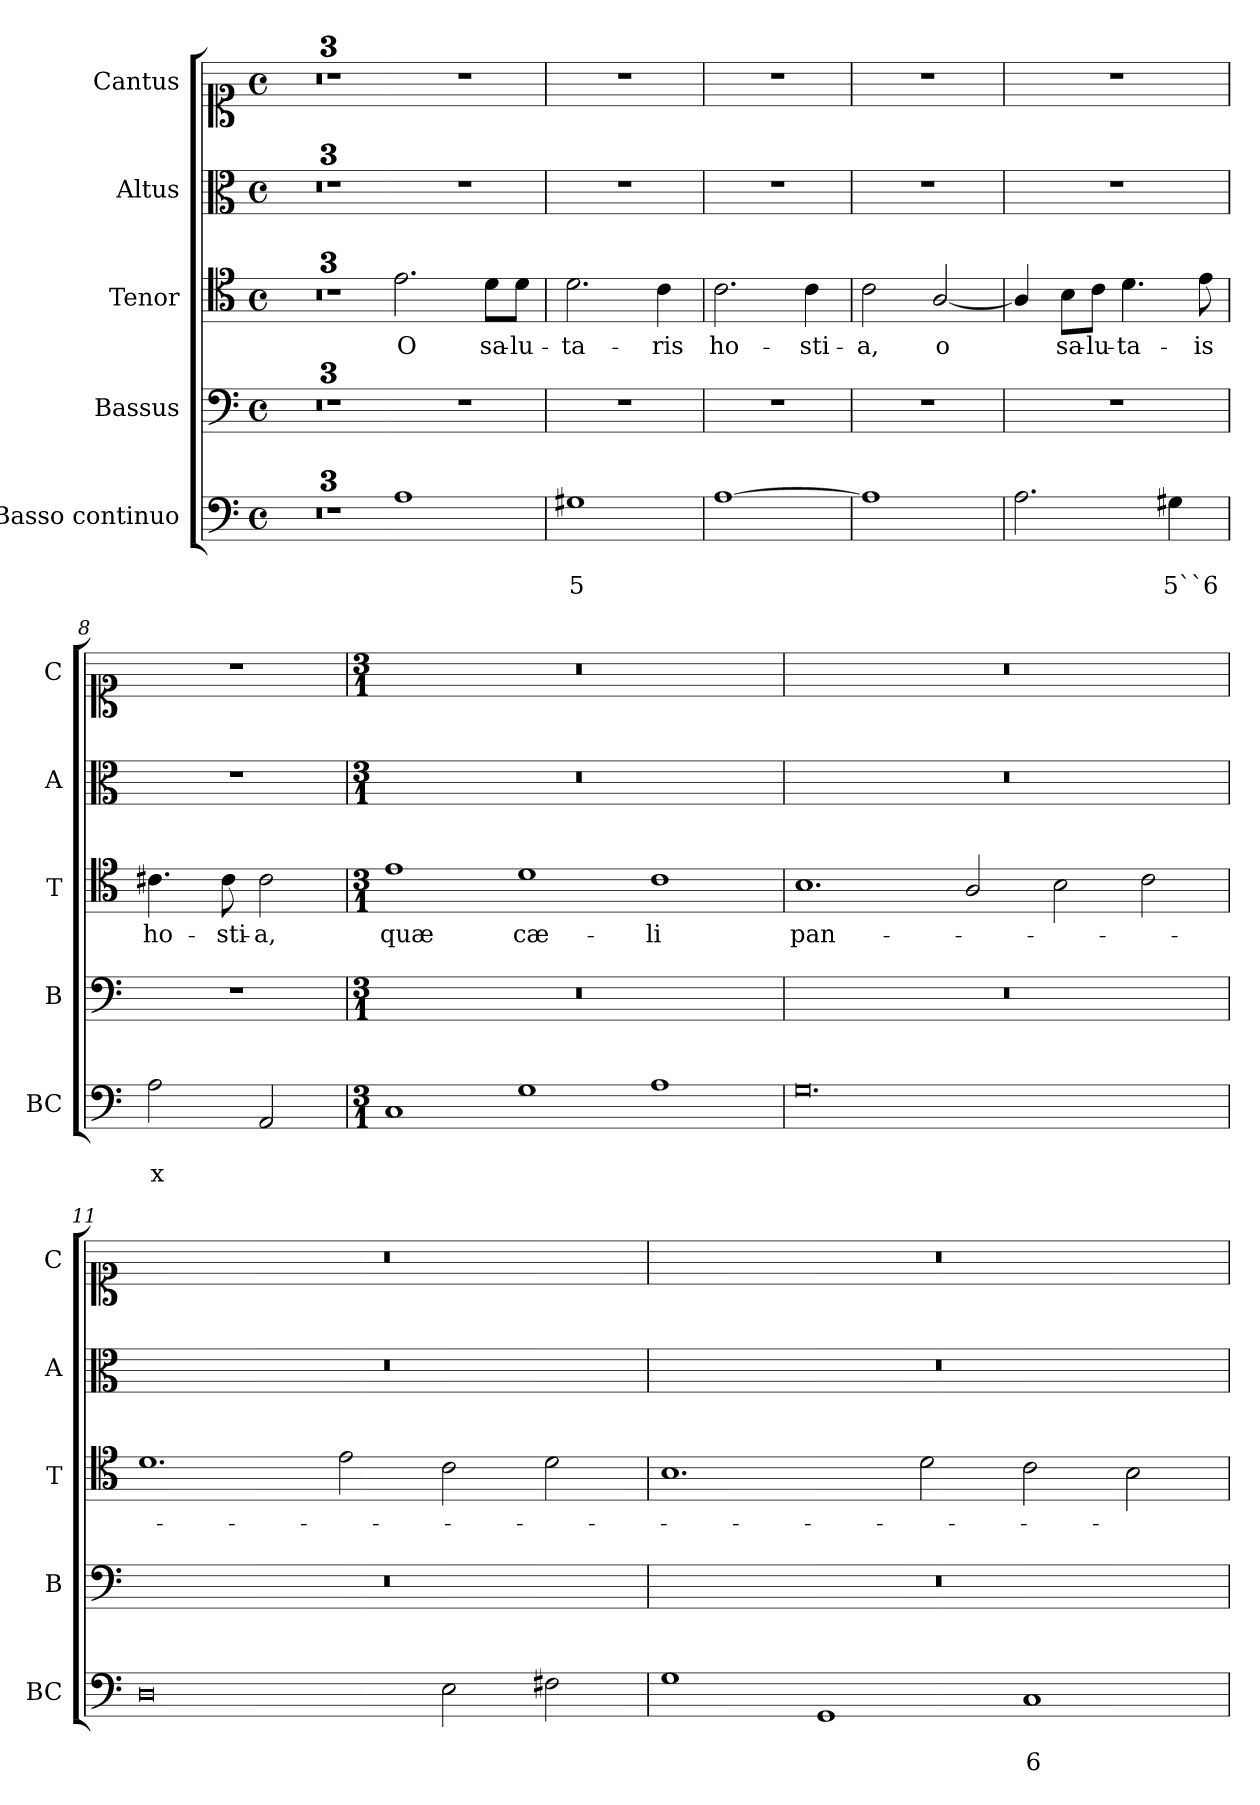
**kern	**text	**text	**kern	**kern	**text	**kern	**kern
*part5	*part5	*part5	*part4	*part3	*part3	*part2	*part1
*staff5	*staff5	*staff5	*staff4	*staff3	*staff3	*staff2	*staff1
*I"Basso continuo	*	*	*I"Bassus	*I"Tenor	*	*I"Altus	*I"Cantus
*I'BC	*	*	*I'B	*I'T	*	*I'A	*I'C
*clefF4	*	*	*clefF4	*clefC4	*	*clefC3	*clefC1
*k[]	*	*	*k[]	*k[]	*	*k[]	*k[]
*C:	*	*	*C:	*C:	*	*C:	*C:
*M4/4	*	*	*M4/4	*M4/4	*	*M4/4	*M4/4
*met(c)	*	*	*met(c)	*met(c)	*	*met(c)	*met(c)
=1	=1	=1	=1	=1	=1	=1	=1
1ryy	.	.	1ryy	1ryy	.	1ryy	1ryy
=2	=2	=2	=2	=2	=2	=2	=2
1r	.	.	1r	1r	.	1r	1r
=3	=3	=3	=3	=3	=3	=3	=3
*	*	*	*	*clefGv2	*	*clefG2	*clefG2
1ryy	.	.	1ryy	1ryy	.	1ryy	1ryy
=3X1-	=3X1-	=3X1-	=3X1-	=3X1-	=3X1-	=3X1-	=3X1-
!	!	!	!	!	!LO:LY:b	!	!
1A	.	.	1r	2.e\	O	1r	1r
!	!	!	!	!	!LO:LY:b	!	!
.	.	.	.	8d\L	sa-	.	.
!	!	!	!	!	!LO:LY:b	!	!
.	.	.	.	8d\J	-lu-	.	.
=4	=4	=4	=4	=4	=4	=4	=4
!	!	!LO:LY:b	!	!	!LO:LY:b	!	!
1G#X	.	5	1r	2.d\	-ta-	1r	1r
!	!	!	!	!	!LO:LY:b	!	!
.	.	.	.	4c\	-ris	.	.
=5	=5	=5	=5	=5	=5	=5	=5
!	!	!	!	!	!LO:LY:b	!	!
[1A	.	.	1r	2.c\	ho-	1r	1r
!	!	!	!	!	!LO:LY:b	!	!
.	.	.	.	4c\	-sti-	.	.
=6	=6	=6	=6	=6	=6	=6	=6
!	!	!	!	!	!LO:LY:b	!	!
1A]	.	.	1r	2c\	-a,	1r	1r
!	!	!	!	!	!LO:LY:b	!	!
.	.	.	.	[2A/	o	.	.
=7	=7	=7	=7	=7	=7	=7	=7
2.A\	.	.	1r	4A/]	.	1r	1r
!	!	!	!	!	!LO:LY:b	!	!
.	.	.	.	8B\L	sa-	.	.
!	!	!	!	!	!LO:LY:b	!	!
.	.	.	.	8c\J	-lu-	.	.
!	!	!	!	!	!LO:LY:b	!	!
.	.	.	.	4.d\	-ta-	.	.
!	!	!LO:LY:b	!	!	!	!	!
4G#X\	.	5``6	.	.	.	.	.
!	!	!	!	!	!LO:LY:b	!	!
.	.	.	.	8e\	-is	.	.
=8	=8	=8	=8	=8	=8	=8	=8
!	!	!LO:LY:b	!	!	!LO:LY:b	!	!
2A\	.	x	1r	4.c#X\	ho-	1r	1r
!	!	!	!	!	!LO:LY:b	!	!
.	.	.	.	8c#\	-sti-	.	.
!	!	!	!	!	!LO:LY:b	!	!
2AA/	.	.	.	2c#\	-a,	.	.
!!LO:LB:g=z
=9	=9	=9	=9	=9	=9	=9	=9
*M3/1	*	*	*M3/1	*M3/1	*	*M3/1	*M3/1
!	!	!	!	!	!LO:LY:b	!	!
1C	.	.	0.r	1e	quæ	0.r	0.r
!	!	!	!	!	!LO:LY:b	!	!
1G	.	.	.	1d	cæ-	.	.
!	!	!	!	!	!LO:LY:b	!	!
1A	.	.	.	1c	-li	.	.
=10	=10	=10	=10	=10	=10	=10	=10
!	!	!	!	!	!LO:LY:b	!	!
0.G	.	.	0.r	1.B	pan-	0.r	0.r
.	.	.	.	2A/	.	.	.
.	.	.	.	2B\	.	.	.
.	.	.	.	2c\	.	.	.
=11	=11	=11	=11	=11	=11	=11	=11
0D	.	.	0.r	1.d	.	0.r	0.r
.	.	.	.	2e\	.	.	.
2E\	.	.	.	2c\	.	.	.
2F#X\	.	.	.	2d\	.	.	.
=12	=12	=12	=12	=12	=12	=12	=12
1G	.	.	0.r	1.B	.	0.r	0.r
1GG	.	.	.	.	.	.	.
.	.	.	.	2d\	.	.	.
!	!	!LO:LY:b	!	!	!	!	!
1C	.	6	.	2c\	.	.	.
.	.	.	.	2B\	.	.	.
=	=	=	=	=	=	=	=
*-	*-	*-	*-	*-	*-	*-	*-
